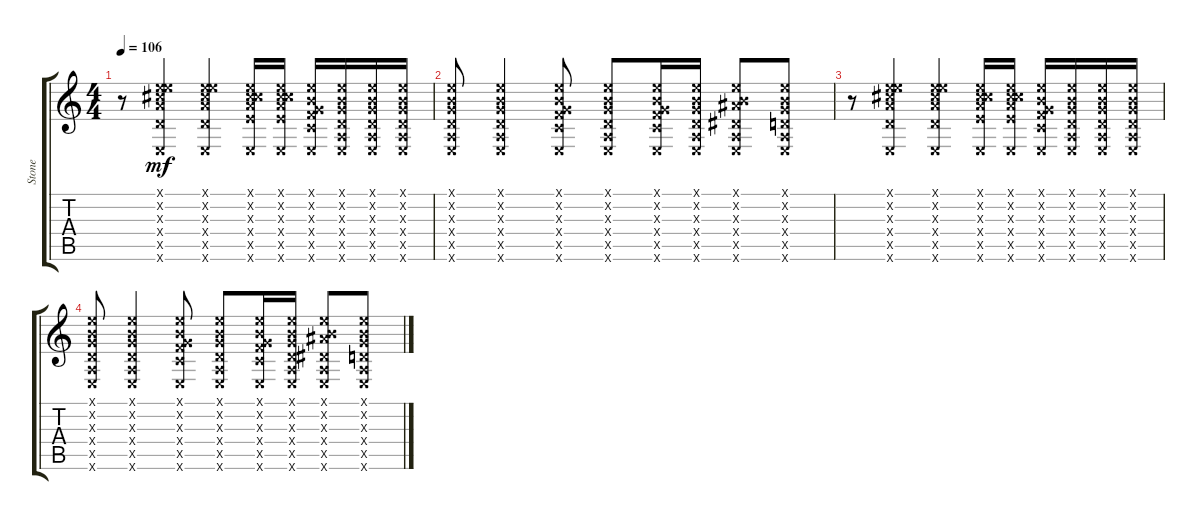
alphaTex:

\track ("Stone" "Stone") {instrument distortionguitar}
\staff {score tabs}
\tuning (E4 B3 G3 D3 A2 E2) {hide}
\ts (4 4)
\tempo 106
\clef g2
\ks c
r.8{dy mf} (0.1{x} 5.2{x} 6.3{x} 7.4{x} 5.5{x} 0.6{x}).4 (0.1{x} 5.2{x} 6.3{x} 7.4{x} 5.5{x} 0.6{x}).4 (0.1{x} 2.2{x} 6.3{x} 7.4{x} 7.5{x} 0.6{x}).16 (0.1{x} 2.2{x} 6.3{x} 7.4{x} 7.5{x} 0.6{x}).16 (0.1{x} 0.2{x} 0.3{x} 3.4{x} 3.5{x} 0.6{x}).16 (0.1{x} 0.2{x} 0.3{x} 0.4{x} 0.5{x} 0.6{x}).16 (0.1{x} 0.2{x} 0.3{x} 0.4{x} 0.5{x} 0.6{x}).16 (0.1{x} 0.2{x} 0.3{x} 0.4{x} 0.5{x} 0.6{x}).16 |
(0.1{x} 0.2{x} 0.3{x} 0.4{x} 0.5{x} 0.6{x}).8 (0.1{x} 0.2{x} 0.3{x} 0.4{x} 0.5{x} 0.6{x}).4 (0.1{x} 0.2{x} 0.3{x} 3.4{x} 3.5{x} 0.6{x}).8 (0.1{x} 0.2{x} 0.3{x} 0.4{x} 0.5{x} 0.6{x}).8 (0.1{x} 0.2{x} 0.3{x} 3.4{x} 3.5{x} 0.6{x}).16 (0.1{x} 0.2{x} 0.3{x} 0.4{x} 0.5{x} 0.6{x}).16 (0.1{x} 0.2{x} 3.3{x} 1.4{x} 0.5{x} 0.6{x}).8 (0.1{x} 0.2{x} 0.3{x} 0.4{x} 0.5{x} 0.6{x}).8 |
r.8 (0.1{x} 5.2{x} 6.3{x} 7.4{x} 5.5{x} 0.6{x}).4 (0.1{x} 5.2{x} 6.3{x} 7.4{x} 5.5{x} 0.6{x}).4 (0.1{x} 2.2{x} 6.3{x} 7.4{x} 7.5{x} 0.6{x}).16 (0.1{x} 2.2{x} 6.3{x} 7.4{x} 7.5{x} 0.6{x}).16 (0.1{x} 0.2{x} 0.3{x} 3.4{x} 3.5{x} 0.6{x}).16 (0.1{x} 0.2{x} 0.3{x} 0.4{x} 0.5{x} 0.6{x}).16 (0.1{x} 0.2{x} 0.3{x} 0.4{x} 0.5{x} 0.6{x}).16 (0.1{x} 0.2{x} 0.3{x} 0.4{x} 0.5{x} 0.6{x}).16 |
(0.1{x} 0.2{x} 0.3{x} 0.4{x} 0.5{x} 0.6{x}).8 (0.1{x} 0.2{x} 0.3{x} 0.4{x} 0.5{x} 0.6{x}).4 (0.1{x} 0.2{x} 0.3{x} 3.4{x} 3.5{x} 0.6{x}).8 (0.1{x} 0.2{x} 0.3{x} 0.4{x} 0.5{x} 0.6{x}).8 (0.1{x} 0.2{x} 0.3{x} 3.4{x} 3.5{x} 0.6{x}).16 (0.1{x} 0.2{x} 0.3{x} 0.4{x} 0.5{x} 0.6{x}).16 (0.1{x} 0.2{x} 3.3{x} 1.4{x} 0.5{x} 0.6{x}).8 (0.1{x} 0.2{x} 0.3{x} 0.4{x} 0.5{x} 0.6{x}).8
